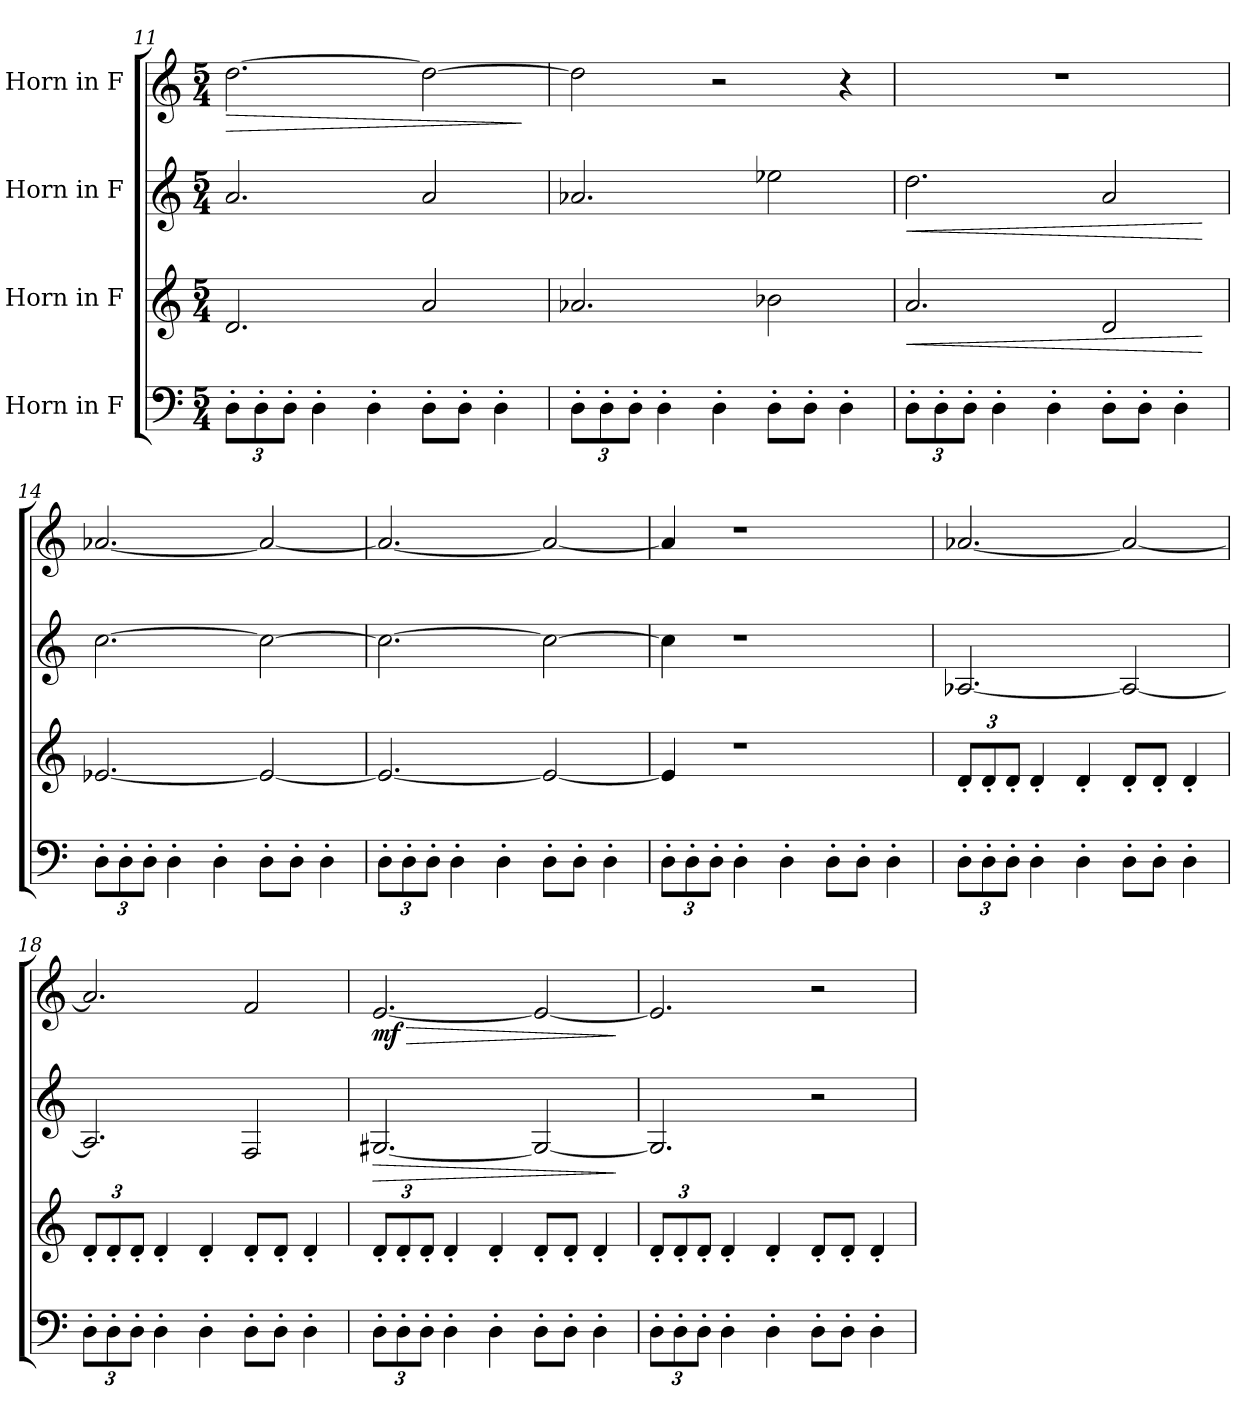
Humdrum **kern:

**kern	**kern	**dynam	**kern	**dynam	**kern	**dynam
*part4	*part3	*part3	*part2	*part2	*part1	*part1
*staff4	*staff3	*staff3	*staff2	*staff2	*staff1	*staff1
*I"Horn in F	*I"Horn in F	*	*I"Horn in F	*	*I"Horn in F	*
*clefF4	*clefG2	*	*clefG2	*	*clefG2	*
*ITrd4c7	*ITrd4c7	*	*ITrd4c7	*	*ITrd4c7	*
*k[b-]	*k[b-]	*	*k[b-]	*	*k[b-]	*
*M5/4	*M5/4	*	*M5/4	*	*M5/4	*
*Xbrackettup	*	*	*	*	*	*
=11	=11	=11	=11	=11	=11	=11
!	!	!	!	!	!	!LO:HP:b
12GG'\L	2.G/	.	2.d/	.	[2.g\	>
12GG'\	.	.	.	.	.	.
12GG'\J	.	.	.	.	.	.
4GG'\	.	.	.	.	.	.
4GG'\	.	.	.	.	.	.
8GG'\L	2d/	.	2d/	.	2g\_	.
8GG'\J	.	.	.	.	.	.
4GG'\	.	.	.	.	.	.
.	.	.	.	.	.	]
=12	=12	=12	=12	=12	=12	=12
12GG'\L	2.d-X/	.	2.d-X/	.	2g\]	.
12GG'\	.	.	.	.	.	.
12GG'\J	.	.	.	.	.	.
4GG'\	.	.	.	.	.	.
4GG'\	.	.	.	.	2r	.
8GG'\L	2e-X\	.	2a-X\	.	.	.
8GG'\J	.	.	.	.	.	.
4GG'\	.	.	.	.	4r	.
=13	=13	=13	=13	=13	=13	=13
!	!	!LO:HP:b	!	!LO:HP:b	!	!
12GG'\L	2.d/	<	2.g\	<	4%5r	.
12GG'\	.	.	.	.	.	.
12GG'\J	.	.	.	.	.	.
4GG'\	.	.	.	.	.	.
4GG'\	.	.	.	.	.	.
8GG'\L	2G/	.	2d/	.	.	.
8GG'\J	.	.	.	.	.	.
4GG'\	.	.	.	.	.	.
.	.	[	.	[	.	.
=14	=14	=14	=14	=14	=14	=14
12GG'\L	[2.A-X/	.	[2.f\	.	[2.d-X/	.
12GG'\	.	.	.	.	.	.
12GG'\J	.	.	.	.	.	.
4GG'\	.	.	.	.	.	.
4GG'\	.	.	.	.	.	.
8GG'\L	2A-/_	.	2f\_	.	2d-/_	.
8GG'\J	.	.	.	.	.	.
4GG'\	.	.	.	.	.	.
!!LO:PB:g=z
=15	=15	=15	=15	=15	=15	=15
12GG'\L	2.A-/_	.	2.f\_	.	2.d-/_	.
12GG'\	.	.	.	.	.	.
12GG'\J	.	.	.	.	.	.
4GG'\	.	.	.	.	.	.
4GG'\	.	.	.	.	.	.
8GG'\L	2A-/_	.	2f\_	.	2d-/_	.
8GG'\J	.	.	.	.	.	.
4GG'\	.	.	.	.	.	.
=16	=16	=16	=16	=16	=16	=16
12GG'\L	4A-/]	.	4f\]	.	4d-/]	.
12GG'\	.	.	.	.	.	.
12GG'\J	.	.	.	.	.	.
4GG'\	1r	.	1r	.	1r	.
4GG'\	.	.	.	.	.	.
8GG'\L	.	.	.	.	.	.
8GG'\J	.	.	.	.	.	.
4GG'\	.	.	.	.	.	.
=17	=17	=17	=17	=17	=17	=17
*	*Xbrackettup	*	*	*	*	*
12GG'\L	12G'/L	.	[2.D-X/	.	[2.d-X/	.
12GG'\	12G'/	.	.	.	.	.
12GG'\J	12G'/J	.	.	.	.	.
4GG'\	4G'/	.	.	.	.	.
4GG'\	4G'/	.	.	.	.	.
8GG'\L	8G'/L	.	2D-/_	.	2d-/_	.
8GG'\J	8G'/J	.	.	.	.	.
4GG'\	4G'/	.	.	.	.	.
=18	=18	=18	=18	=18	=18	=18
12GG'\L	12G'/L	.	2.D-/]	.	2.d-/]	.
12GG'\	12G'/	.	.	.	.	.
12GG'\J	12G'/J	.	.	.	.	.
4GG'\	4G'/	.	.	.	.	.
4GG'\	4G'/	.	.	.	.	.
8GG'\L	8G'/L	.	2BB-/	.	2B-/	.
8GG'\J	8G'/J	.	.	.	.	.
4GG'\	4G'/	.	.	.	.	.
=19	=19	=19	=19	=19	=19	=19
!	!	!	!	!LO:HP:b	!	!LO:HP:b
!	!	!	!	!	!	!LO:DY:n=1:b
12GG'\L	12G'/L	.	[2.C#X/	>	[2.A/	> mf
12GG'\	12G'/	.	.	.	.	.
12GG'\J	12G'/J	.	.	.	.	.
4GG'\	4G'/	.	.	.	.	.
4GG'\	4G'/	.	.	.	.	.
8GG'\L	8G'/L	.	2C#/_	.	2A/_	.
8GG'\J	8G'/J	.	.	.	.	.
4GG'\	4G'/	.	.	.	.	.
.	.	.	.	]	.	]
!!LO:LB:g=z
=20	=20	=20	=20	=20	=20	=20
12GG'\L	12G'/L	.	2.C#/]	.	2.A/]	.
12GG'\	12G'/	.	.	.	.	.
12GG'\J	12G'/J	.	.	.	.	.
4GG'\	4G'/	.	.	.	.	.
4GG'\	4G'/	.	.	.	.	.
8GG'\L	8G'/L	.	2r	.	2r	.
8GG'\J	8G'/J	.	.	.	.	.
4GG'\	4G'/	.	.	.	.	.
=	=	=	=	=	=	=
*-	*-	*-	*-	*-	*-	*-
